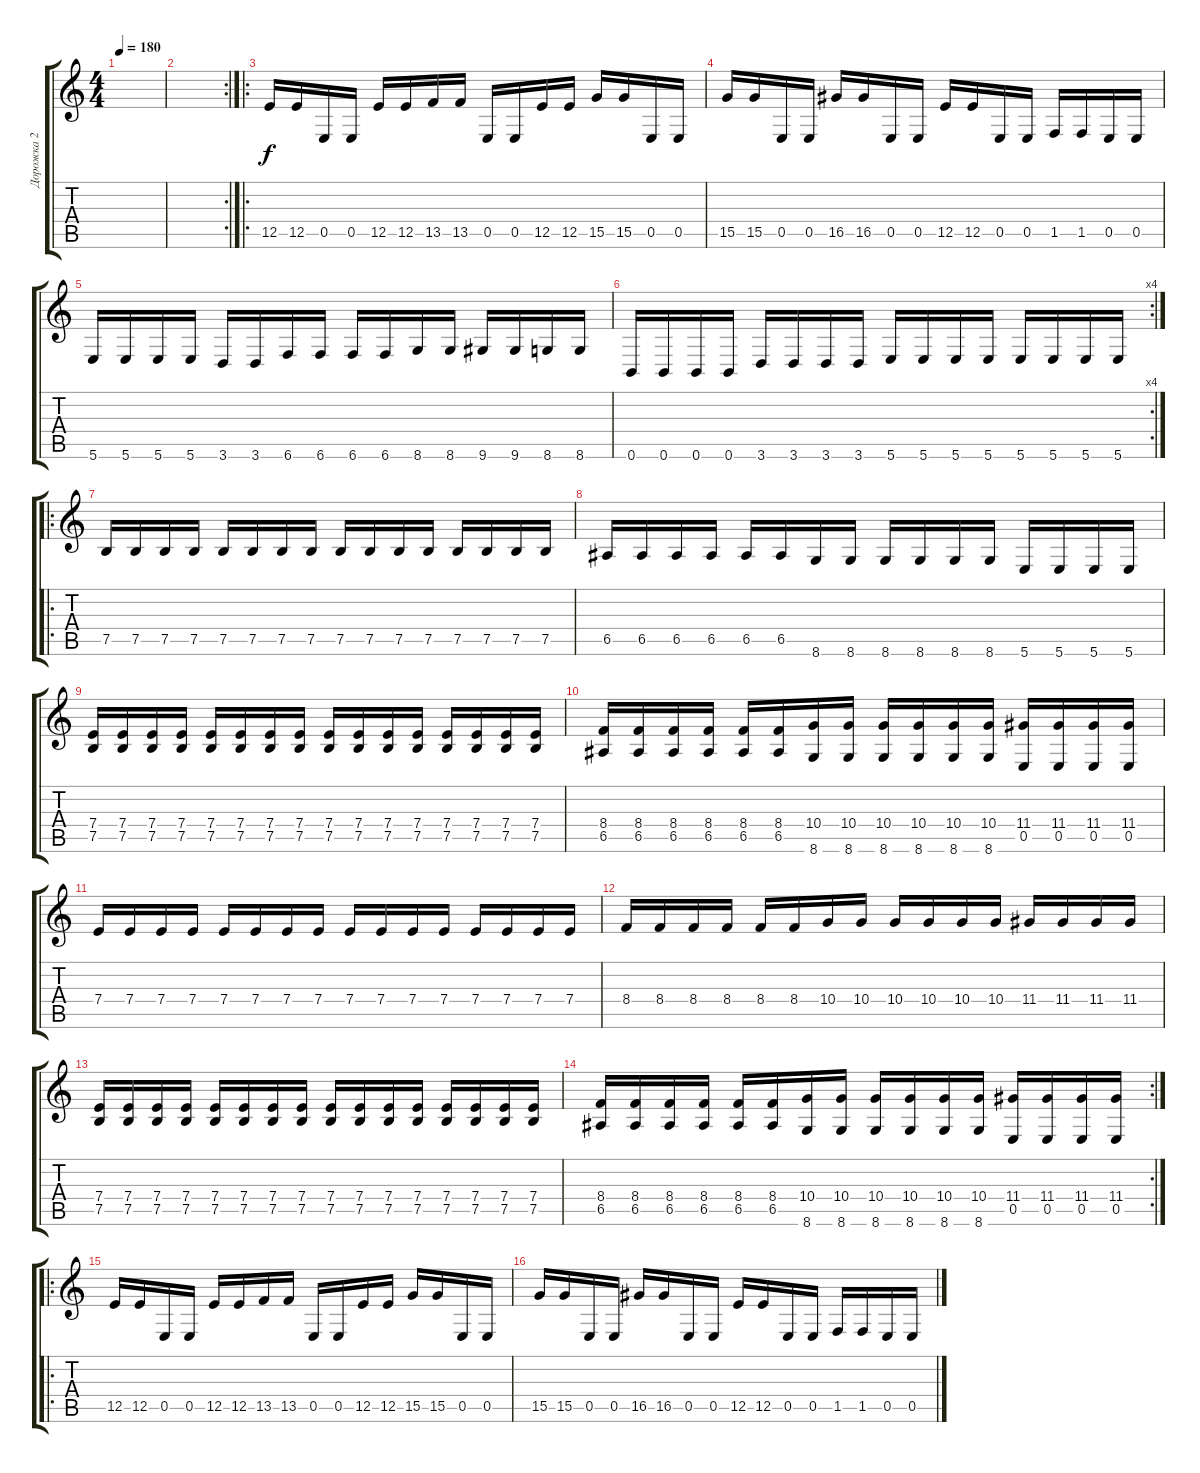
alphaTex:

\track ("Дорожка 2" "Дорожка 2") {instrument distortionguitar}
\staff {score tabs}
\tuning (B3 Gb3 D3 A2 E2 B1) {hide}
\ts (4 4)
\tempo 180
\clef g2
\ks c
|
\rc 2
|
\ro
12.5.16 12.5.16 0.5.16 0.5.16 12.5.16 12.5.16 13.5.16 13.5.16 0.5.16 0.5.16 12.5.16 12.5.16 15.5.16 15.5.16 0.5.16 0.5.16 |
15.5.16 15.5.16 0.5.16 0.5.16 16.5.16 16.5.16 0.5.16 0.5.16 12.5.16 12.5.16 0.5.16 0.5.16 1.5.16 1.5.16 0.5.16 0.5.16 |
5.6.16 5.6.16 5.6.16 5.6.16 3.6.16 3.6.16 6.6.16 6.6.16 6.6.16 6.6.16 8.6.16 8.6.16 9.6.16 9.6.16 8.6.16 8.6.16 |
\rc 4
0.6.16 0.6.16 0.6.16 0.6.16 3.6.16 3.6.16 3.6.16 3.6.16 5.6.16 5.6.16 5.6.16 5.6.16 5.6.16 5.6.16 5.6.16 5.6.16 |
\ro
7.5.16 7.5.16 7.5.16 7.5.16 7.5.16 7.5.16 7.5.16 7.5.16 7.5.16 7.5.16 7.5.16 7.5.16 7.5.16 7.5.16 7.5.16 7.5.16 |
6.5.16 6.5.16 6.5.16 6.5.16 6.5.16 6.5.16 8.6.16 8.6.16 8.6.16 8.6.16 8.6.16 8.6.16 5.6.16 5.6.16 5.6.16 5.6.16 |
(7.4 7.5).16 (7.4 7.5).16 (7.4 7.5).16 (7.4 7.5).16 (7.4 7.5).16 (7.4 7.5).16 (7.4 7.5).16 (7.4 7.5).16 (7.4 7.5).16 (7.4 7.5).16 (7.4 7.5).16 (7.4 7.5).16 (7.4 7.5).16 (7.4 7.5).16 (7.4 7.5).16 (7.4 7.5).16 |
(8.4 6.5).16 (8.4 6.5).16 (8.4 6.5).16 (8.4 6.5).16 (8.4 6.5).16 (8.4 6.5).16 (10.4 8.6).16 (10.4 8.6).16 (10.4 8.6).16 (10.4 8.6).16 (10.4 8.6).16 (10.4 8.6).16 (11.4 0.5).16 (11.4 0.5).16 (11.4 0.5).16 (11.4 0.5).16 |
7.4.16 7.4.16 7.4.16 7.4.16 7.4.16 7.4.16 7.4.16 7.4.16 7.4.16 7.4.16 7.4.16 7.4.16 7.4.16 7.4.16 7.4.16 7.4.16 |
8.4.16 8.4.16 8.4.16 8.4.16 8.4.16 8.4.16 10.4.16 10.4.16 10.4.16 10.4.16 10.4.16 10.4.16 11.4.16 11.4.16 11.4.16 11.4.16 |
(7.4 7.5).16 (7.4 7.5).16 (7.4 7.5).16 (7.4 7.5).16 (7.4 7.5).16 (7.4 7.5).16 (7.4 7.5).16 (7.4 7.5).16 (7.4 7.5).16 (7.4 7.5).16 (7.4 7.5).16 (7.4 7.5).16 (7.4 7.5).16 (7.4 7.5).16 (7.4 7.5).16 (7.4 7.5).16 |
\rc 2
(8.4 6.5).16 (8.4 6.5).16 (8.4 6.5).16 (8.4 6.5).16 (8.4 6.5).16 (8.4 6.5).16 (10.4 8.6).16 (10.4 8.6).16 (10.4 8.6).16 (10.4 8.6).16 (10.4 8.6).16 (10.4 8.6).16 (11.4 0.5).16 (11.4 0.5).16 (11.4 0.5).16 (11.4 0.5).16 |
\ro
12.5.16 12.5.16 0.5.16 0.5.16 12.5.16 12.5.16 13.5.16 13.5.16 0.5.16 0.5.16 12.5.16 12.5.16 15.5.16 15.5.16 0.5.16 0.5.16 |
15.5.16 15.5.16 0.5.16 0.5.16 16.5.16 16.5.16 0.5.16 0.5.16 12.5.16 12.5.16 0.5.16 0.5.16 1.5.16 1.5.16 0.5.16 0.5.16
